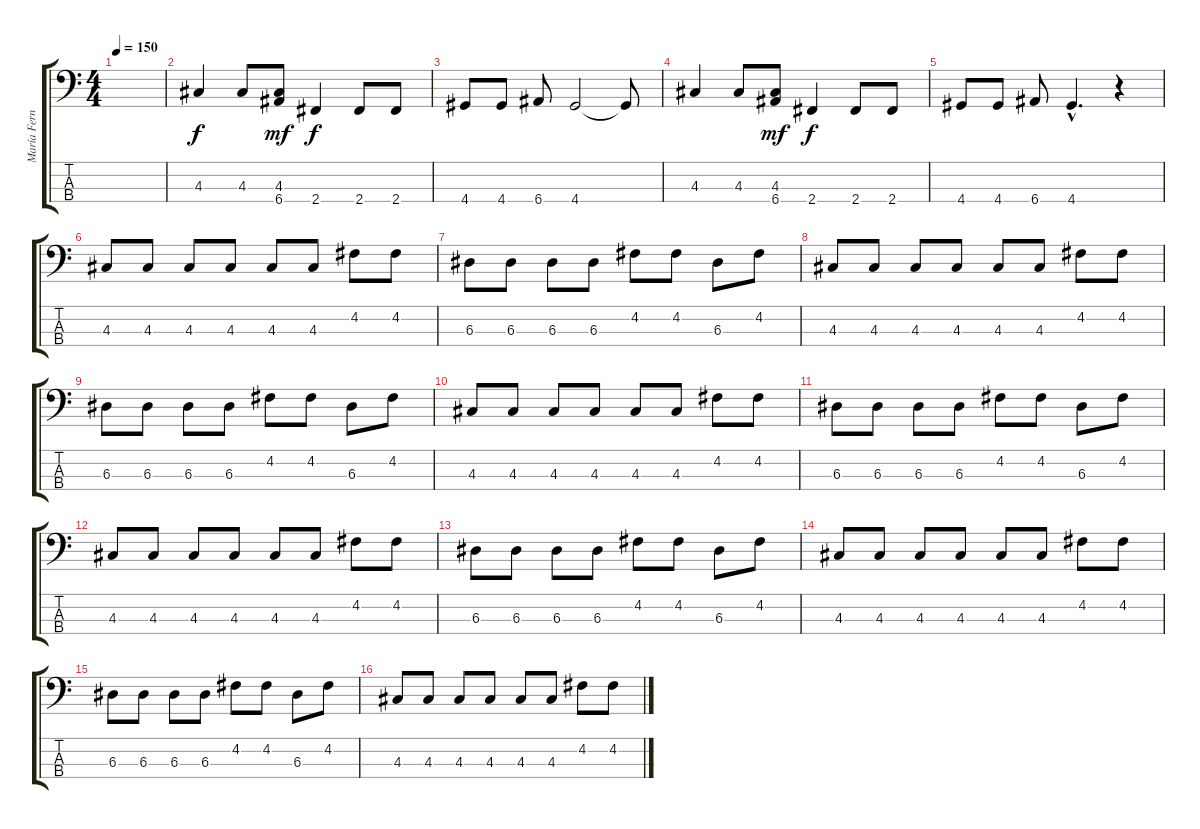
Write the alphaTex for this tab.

\track ("María Fernanda Aldana (Bajo)" "María Fern") {instrument electricbasspick}
\staff {score tabs}
\tuning (G2 D2 A1 E1) {hide}
\ts (4 4)
\tempo 150
\clef f4
\ks c
|
4.3.4 4.3.8 (4.3 6.4).8{dy mf} 2.4.4{dy f} 2.4.8 2.4.8 |
4.4.8 4.4.8 6.4.8 4.4.2 4.4{t}.8 |
4.3.4 4.3.8 (4.3 6.4).8{dy mf} 2.4.4{dy f} 2.4.8 2.4.8 |
4.4.8 4.4.8 6.4.8 4.4{hac}.4{d} r.4 |
4.3.8 4.3.8 4.3.8 4.3.8 4.3.8 4.3.8 4.2.8 4.2.8 |
6.3.8 6.3.8 6.3.8 6.3.8 4.2.8 4.2.8 6.3.8 4.2.8 |
4.3.8 4.3.8 4.3.8 4.3.8 4.3.8 4.3.8 4.2.8 4.2.8 |
6.3.8 6.3.8 6.3.8 6.3.8 4.2.8 4.2.8 6.3.8 4.2.8 |
4.3.8 4.3.8 4.3.8 4.3.8 4.3.8 4.3.8 4.2.8 4.2.8 |
6.3.8 6.3.8 6.3.8 6.3.8 4.2.8 4.2.8 6.3.8 4.2.8 |
4.3.8 4.3.8 4.3.8 4.3.8 4.3.8 4.3.8 4.2.8 4.2.8 |
6.3.8 6.3.8 6.3.8 6.3.8 4.2.8 4.2.8 6.3.8 4.2.8 |
4.3.8 4.3.8 4.3.8 4.3.8 4.3.8 4.3.8 4.2.8 4.2.8 |
6.3.8 6.3.8 6.3.8 6.3.8 4.2.8 4.2.8 6.3.8 4.2.8 |
4.3.8 4.3.8 4.3.8 4.3.8 4.3.8 4.3.8 4.2.8 4.2.8
